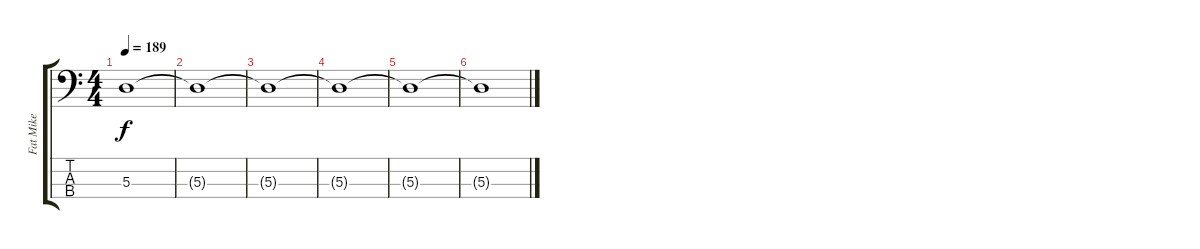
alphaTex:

\track ("Fat Mike" "Fat Mike") {instrument electricbasspick}
\staff {score tabs}
\tuning (G2 D2 A1 E1) {hide}
\ts (4 4)
\tempo 189
\clef f4
\ks c
5.3.1{dy f} |
5.3{t}.1 |
5.3{t}.1 |
5.3{t}.1 |
5.3{t}.1 |
5.3{t}.1
